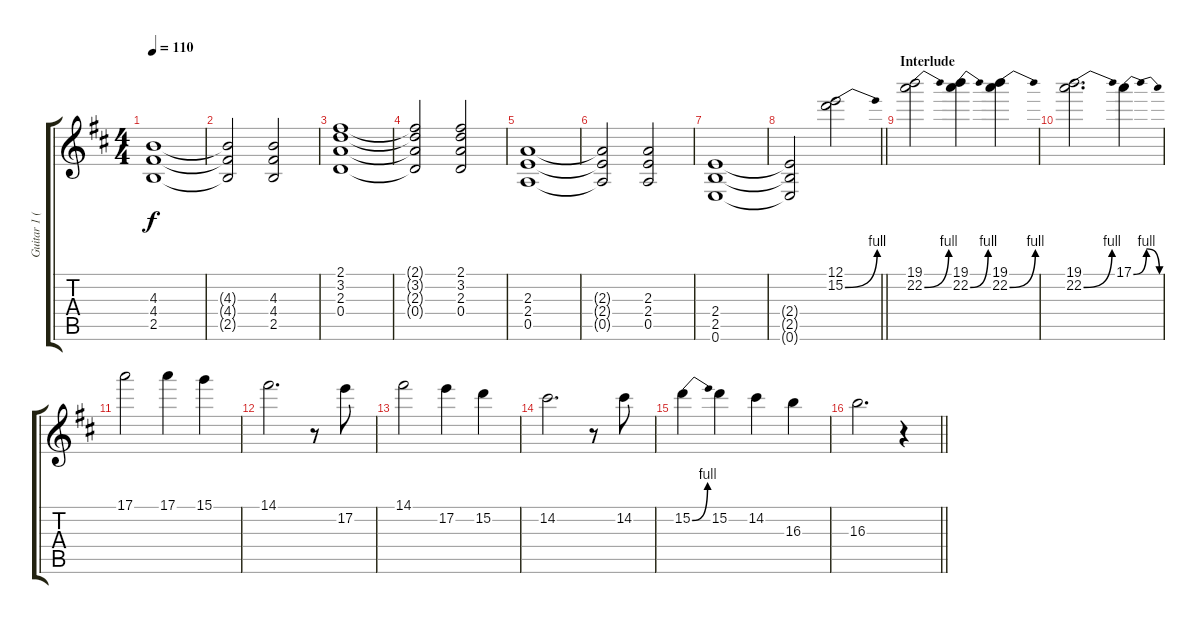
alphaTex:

\track ("Guitar 1 (Lead)" "Guitar 1 (") {instrument acousticguitarsteel}
\staff {score tabs}
\tuning (E4 B3 G3 D3 A2 E2) {hide}
\ts (4 4)
\tempo 110
\clef g2
\ks bminor
(4.3 4.4 2.5).1{dy f} |
(4.3{t} 4.4{t} 2.5{t}).2 (4.3 4.4 2.5).2 |
(2.1 3.2 2.3 0.4).1 |
(2.1{t} 3.2{t} 2.3{t} 0.4{t}).2 (2.1 3.2 2.3 0.4).2 |
(2.3 2.4 0.5).1 |
(2.3{t} 2.4{t} 0.5{t}).2 (2.3 2.4 0.5).2 |
(2.4 2.5 0.6).1 |
\barLineRight lightlight
(2.4{t} 2.5{t} 0.6{t}).2 (12.1 15.2{be (bend 0 0 60 4)}).2 |
\section ("" "Interlude")
(19.1 22.2{be (bend 0 0 60 4)}).2 (19.1 22.2{be (bend 0 0 60 4)}).4 (19.1 22.2{be (bend 0 0 60 4)}).4 |
(19.1 22.2{be (bend 0 0 60 4)}).2{d} 17.1{be (bendrelease 0 0 15 4 45 4 60 0)}.4 |
17.1.2 17.1.4 15.1.4 |
14.1.2{d} r.8 17.2.8 |
14.1.2 17.2.4 15.2.4 |
14.2.2{d} r.8 14.2.8 |
15.2{be (bend 0 0 60 4)}.4 15.2.4 14.2.4 16.3.4 |
\barLineRight lightlight
16.3.2{d} r.4{instrument electricguitarjazz}
